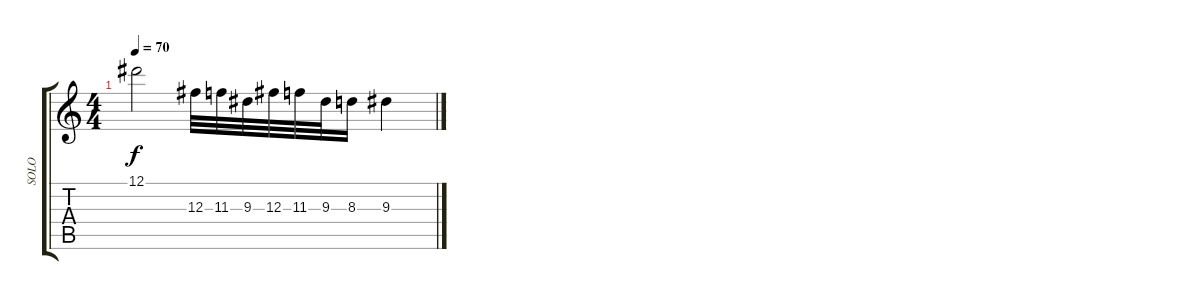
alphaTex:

\track ("SOLO" "SOLO") {instrument distortionguitar}
\staff {score tabs}
\tuning (Eb4 Bb3 Gb3 Db3 Ab2 Eb2) {hide}
\ts (4 4)
\tempo 70
\clef g2
\ks c
12.1{t}.2{dy f} 12.3.32 11.3.32 9.3.32 12.3.32 11.3.32 9.3.32 8.3.16 9.3.4
